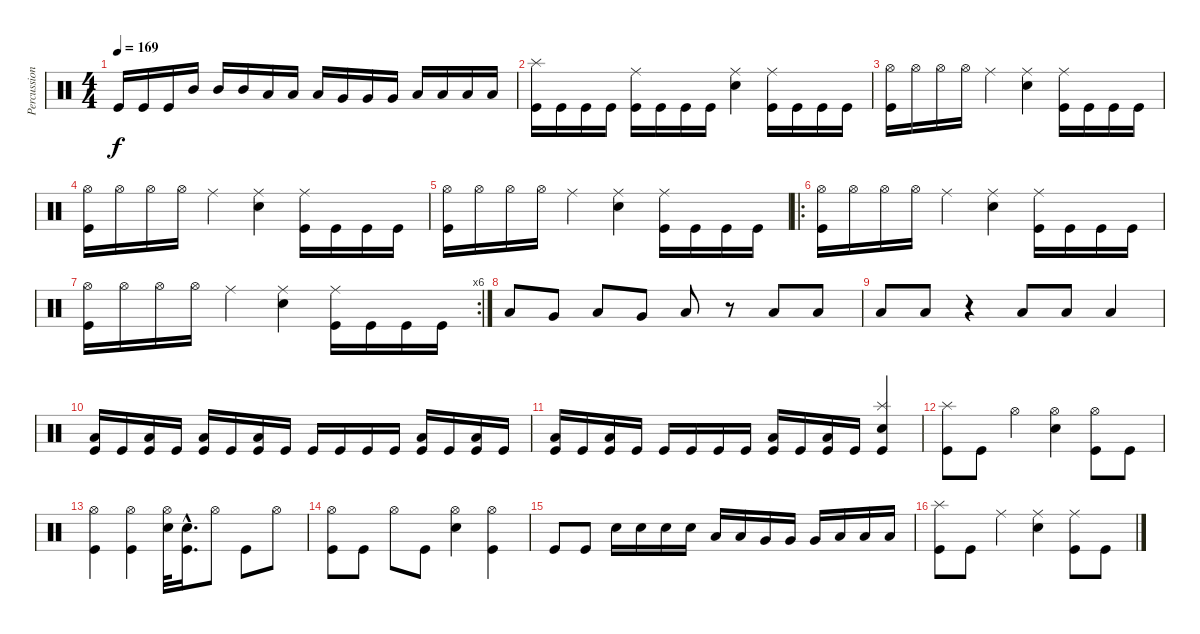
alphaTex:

\track ("Percussions" "Percussion") {instrument percussion}
\staff {score}
\articulation defaults
\ts (4 4)
\tempo 169
\clef neutral
\ks c "Kick (hit)".16{dy f} "Kick (hit)".16 "Kick (hit)".16 "Mid Tom (hit)".16 "Mid Tom (hit)".16 "Mid Tom (hit)".16 "Low Tom (hit)".16 "Low Tom (hit)".16 "Low Tom (hit)".16 "Very Low Tom (hit)".16 "Very Low Tom (hit)".16 "Very Low Tom (hit)".16 "Low Floor Tom (hit)".16 "Low Floor Tom (hit)".16 "Low Floor Tom (hit)".16 "Low Floor Tom (hit)".16
|
("Splash (hit)" "Kick (hit)").16 "Kick (hit)".16 "Kick (hit)".16 "Kick (hit)".16 ("Ride (middle)" "Kick (hit)").16 "Kick (hit)".16 "Kick (hit)".16 "Kick (hit)".16 ("Ride (middle)" "Snare (hit) 2").4 ("Ride (middle)" "Kick (hit)").16 "Kick (hit)".16 "Kick (hit)".16 "Kick (hit)".16 |
("Hi-Hat (open)" "Kick (hit)").16 "Hi-Hat (open)".16 "Hi-Hat (open)".16 "Hi-Hat (open)".16 "Ride (middle)".4 ("Ride (middle)" "Snare (hit) 2").4 ("Ride (middle)" "Kick (hit)").16 "Kick (hit)".16 "Kick (hit)".16 "Kick (hit)".16 |
("Hi-Hat (open)" "Kick (hit)").16 "Hi-Hat (open)".16 "Hi-Hat (open)".16 "Hi-Hat (open)".16 "Ride (middle)".4 ("Ride (middle)" "Snare (hit) 2").4 ("Ride (middle)" "Kick (hit)").16 "Kick (hit)".16 "Kick (hit)".16 "Kick (hit)".16 |
("Hi-Hat (open)" "Kick (hit)").16 "Hi-Hat (open)".16 "Hi-Hat (open)".16 "Hi-Hat (open)".16 "Ride (middle)".4 ("Ride (middle)" "Snare (hit) 2").4 ("Ride (middle)" "Kick (hit)").16 "Kick (hit)".16 "Kick (hit)".16 "Kick (hit)".16 |
\ro
("Hi-Hat (open)" "Kick (hit)").16 "Hi-Hat (open)".16 "Hi-Hat (open)".16 "Hi-Hat (open)".16 "Ride (middle)".4 ("Ride (middle)" "Snare (hit) 2").4 ("Ride (middle)" "Kick (hit)").16 "Kick (hit)".16 "Kick (hit)".16 "Kick (hit)".16 |
\rc 6
("Hi-Hat (open)" "Kick (hit)").16 "Hi-Hat (open)".16 "Hi-Hat (open)".16 "Hi-Hat (open)".16 "Ride (middle)".4 ("Ride (middle)" "Snare (hit) 2").4 ("Ride (middle)" "Kick (hit)").16 "Kick (hit)".16 "Kick (hit)".16 "Kick (hit)".16 |
"Low Floor Tom (hit)".8 "Very Low Tom (hit)".8 "Low Floor Tom (hit)".8 "Very Low Tom (hit)".8 "Low Floor Tom (hit)".8 r.8 "Low Floor Tom (hit)".8 "Low Floor Tom (hit)".8 |
"Low Floor Tom (hit)".8 "Low Floor Tom (hit)".8 r.4 "Low Floor Tom (hit)".8 "Low Floor Tom (hit)".8 "Low Floor Tom (hit)".4 |
("Low Floor Tom (hit)" "Kick (hit)").16 "Kick (hit)".16 ("Low Floor Tom (hit)" "Kick (hit)").16 "Kick (hit)".16 ("Low Floor Tom (hit)" "Kick (hit)").16 "Kick (hit)".16 ("Low Floor Tom (hit)" "Kick (hit)").16 "Kick (hit)".16 "Kick (hit)".16 "Kick (hit)".16 "Kick (hit)".16 "Kick (hit)".16 ("Low Floor Tom (hit)" "Kick (hit)").16 "Kick (hit)".16 ("Low Floor Tom (hit)" "Kick (hit)").16 "Kick (hit)".16 |
("Low Floor Tom (hit)" "Kick (hit)").16 "Kick (hit)".16 ("Low Floor Tom (hit)" "Kick (hit)").16 "Kick (hit)".16 "Kick (hit)".16 "Kick (hit)".16 "Kick (hit)".16 "Kick (hit)".16 ("Low Floor Tom (hit)" "Kick (hit)").16 "Kick (hit)".16 ("Low Floor Tom (hit)" "Kick (hit)").16 "Kick (hit)".16 ("Splash (hit)" "Snare (hit) 2" "Kick (hit)").4 |
("Splash (hit)" "Kick (hit)").8 "Kick (hit)".8 "Hi-Hat (open)".4 ("Hi-Hat (open)" "Snare (hit) 2").4 ("Hi-Hat (open)" "Kick (hit)").8 "Kick (hit)".8 |
("Hi-Hat (open)" "Kick (hit)").4 ("Hi-Hat (open)" "Kick (hit)").4 ("Hi-Hat (open)" "Snare (hit) 2").32 ("Snare (hit) 2"{hac} "Kick (hit)"{hac}).16{d} "Hi-Hat (open)".8 "Kick (hit)".8 "Hi-Hat (open)".8 |
("Hi-Hat (open)" "Kick (hit)").8 "Kick (hit)".8 "Hi-Hat (open)".8 "Kick (hit)".8 ("Hi-Hat (open)" "Snare (hit) 2").4 ("Hi-Hat (open)" "Kick (hit)").4 |
"Kick (hit)".8 "Kick (hit)".8 "Snare (hit) 2".16 "Snare (hit) 2".16 "Snare (hit) 2".16 "Snare (hit) 2".16 "Low Tom (hit)".16 "Low Tom (hit)".16 "Very Low Tom (hit)".16 "Very Low Tom (hit)".16 "Very Low Tom (hit)".16 "Low Floor Tom (hit)".16 "Low Floor Tom (hit)".16 "Low Floor Tom (hit)".16 |
("Splash (hit)" "Kick (hit)").8 "Kick (hit)".8 "Ride (middle)".4 ("Ride (middle)" "Snare (hit) 2").4 ("Ride (middle)" "Kick (hit)").8 "Kick (hit)".8
